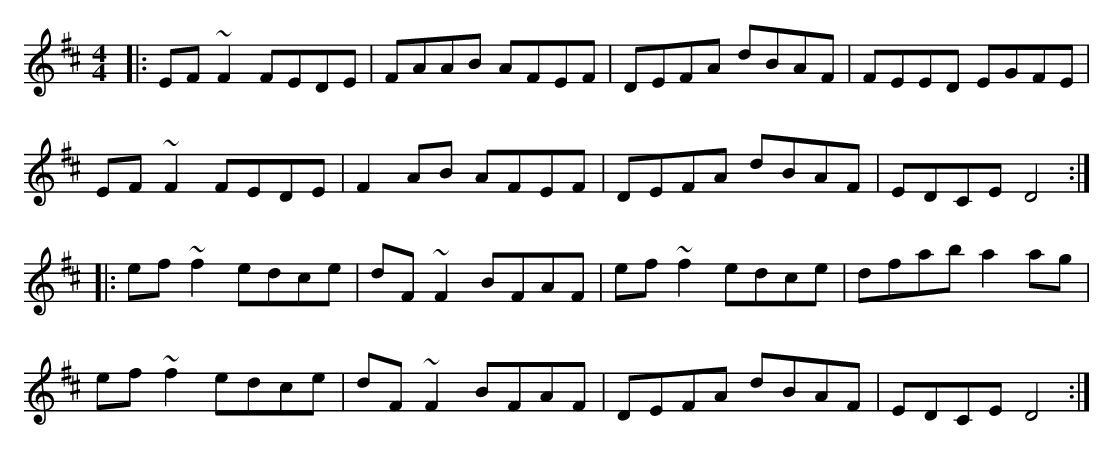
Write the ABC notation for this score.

X:1
M:4/4
K:D
|:EF~F2 FEDE|FAAB AFEF|DEFA dBAF|FEED EGFE|
EF~F2 FEDE|F2AB AFEF|DEFA dBAF|EDCE D4:|
|:ef~f2 edce|dF~F2 BFAF|ef~f2 edce|dfab a2ag|
ef~f2 edce|dF~F2 BFAF|DEFA dBAF|EDCE D4:|
